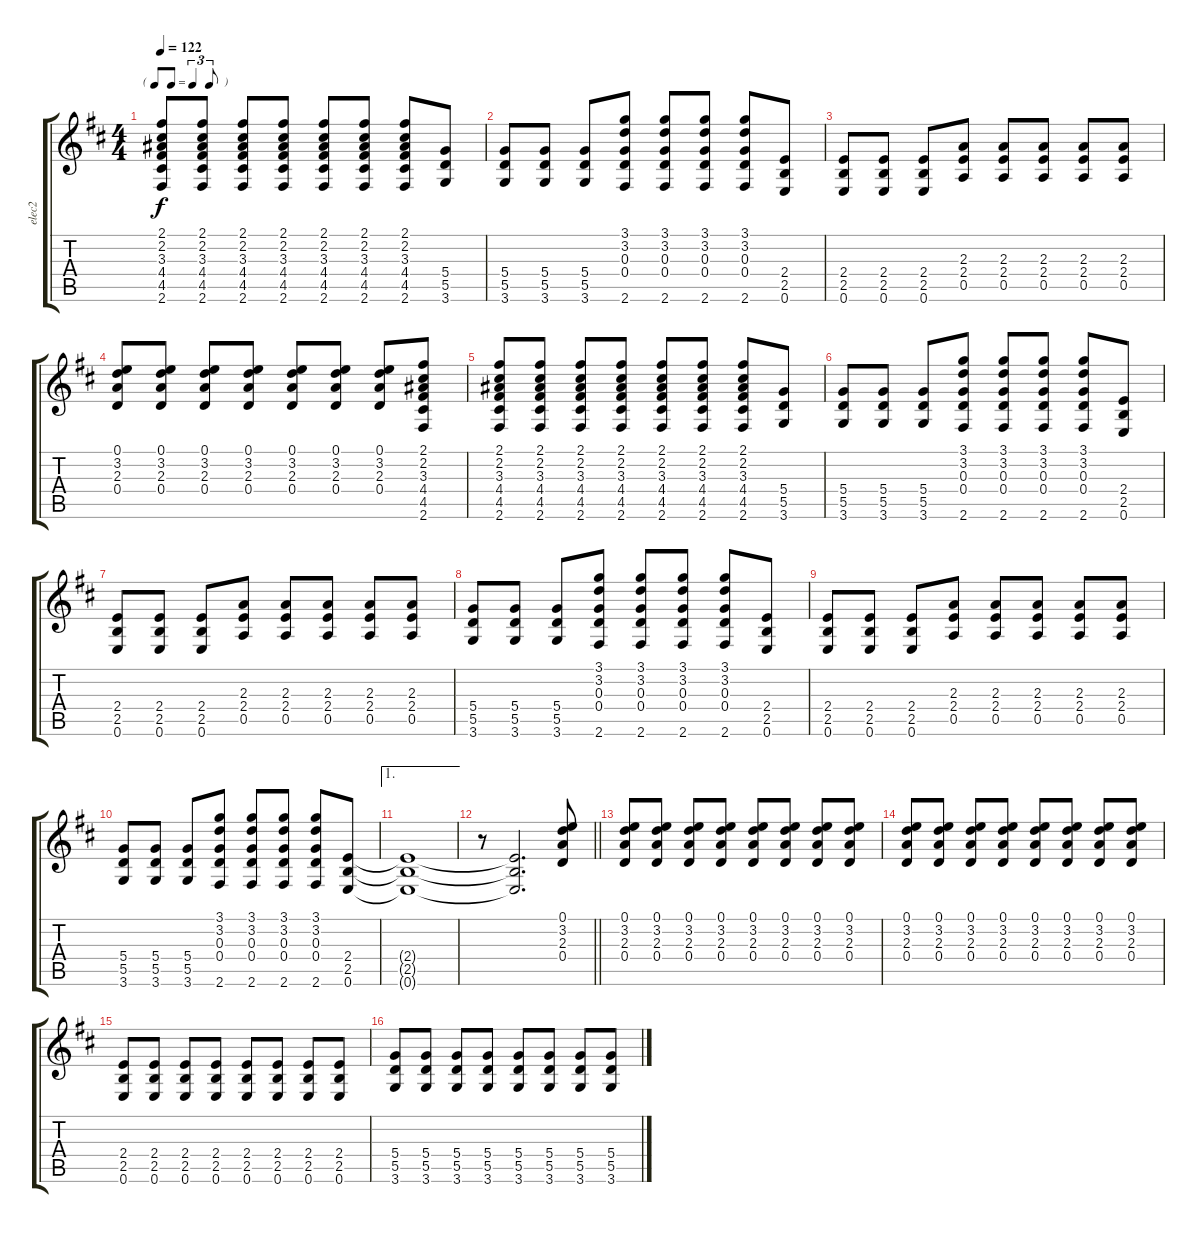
\track ("elec2" "elec2") {instrument distortionguitar}
\staff {score tabs}
\tuning (E4 B3 G3 D3 A2 E2) {hide}
\ts (4 4)
\tf triplet8th
\tempo 122
\clef g2
\ks d
(2.1 2.2 3.3 4.4 4.5 2.6).8{dy f} (2.1 2.2 3.3 4.4 4.5 2.6).8 (2.1 2.2 3.3 4.4 4.5 2.6).8 (2.1 2.2 3.3 4.4 4.5 2.6).8 (2.1 2.2 3.3 4.4 4.5 2.6).8 (2.1 2.2 3.3 4.4 4.5 2.6).8 (2.1 2.2 3.3 4.4 4.5 2.6).8 (5.4 5.5 3.6).8 |
(5.4 5.5 3.6).8 (5.4 5.5 3.6).8 (5.4 5.5 3.6).8 (3.1 3.2 0.3 0.4 2.6).8 (3.1 3.2 0.3 0.4 2.6).8 (3.1 3.2 0.3 0.4 2.6).8 (3.1 3.2 0.3 0.4 2.6).8 (2.4 2.5 0.6).8 |
(2.4 2.5 0.6).8 (2.4 2.5 0.6).8 (2.4 2.5 0.6).8 (2.3 2.4 0.5).8 (2.3 2.4 0.5).8 (2.3 2.4 0.5).8 (2.3 2.4 0.5).8 (2.3 2.4 0.5).8 |
(0.1 3.2 2.3 0.4).8 (0.1 3.2 2.3 0.4).8 (0.1 3.2 2.3 0.4).8 (0.1 3.2 2.3 0.4).8 (0.1 3.2 2.3 0.4).8 (0.1 3.2 2.3 0.4).8 (0.1 3.2 2.3 0.4).8 (2.1 2.2 3.3 4.4 4.5 2.6).8 |
(2.1 2.2 3.3 4.4 4.5 2.6).8 (2.1 2.2 3.3 4.4 4.5 2.6).8 (2.1 2.2 3.3 4.4 4.5 2.6).8 (2.1 2.2 3.3 4.4 4.5 2.6).8 (2.1 2.2 3.3 4.4 4.5 2.6).8 (2.1 2.2 3.3 4.4 4.5 2.6).8 (2.1 2.2 3.3 4.4 4.5 2.6).8 (5.4 5.5 3.6).8 |
(5.4 5.5 3.6).8 (5.4 5.5 3.6).8 (5.4 5.5 3.6).8 (3.1 3.2 0.3 0.4 2.6).8 (3.1 3.2 0.3 0.4 2.6).8 (3.1 3.2 0.3 0.4 2.6).8 (3.1 3.2 0.3 0.4 2.6).8 (2.4 2.5 0.6).8 |
(2.4 2.5 0.6).8 (2.4 2.5 0.6).8 (2.4 2.5 0.6).8 (2.3 2.4 0.5).8 (2.3 2.4 0.5).8 (2.3 2.4 0.5).8 (2.3 2.4 0.5).8 (2.3 2.4 0.5).8 |
(5.4 5.5 3.6).8 (5.4 5.5 3.6).8 (5.4 5.5 3.6).8 (3.1 3.2 0.3 0.4 2.6).8 (3.1 3.2 0.3 0.4 2.6).8 (3.1 3.2 0.3 0.4 2.6).8 (3.1 3.2 0.3 0.4 2.6).8 (2.4 2.5 0.6).8 |
(2.4 2.5 0.6).8 (2.4 2.5 0.6).8 (2.4 2.5 0.6).8 (2.3 2.4 0.5).8 (2.3 2.4 0.5).8 (2.3 2.4 0.5).8 (2.3 2.4 0.5).8 (2.3 2.4 0.5).8 |
(5.4 5.5 3.6).8 (5.4 5.5 3.6).8 (5.4 5.5 3.6).8 (3.1 3.2 0.3 0.4 2.6).8 (3.1 3.2 0.3 0.4 2.6).8 (3.1 3.2 0.3 0.4 2.6).8 (3.1 3.2 0.3 0.4 2.6).8 (2.4 2.5 0.6).8 |
\ae 1
(2.4{t} 2.5{t} 0.6{t}).1 |
\barLineRight lightlight
r.8 (2.4{t} 2.5{t} 0.6{t}).2{d} (0.1 3.2 2.3 0.4).8 |
(0.1 3.2 2.3 0.4).8 (0.1 3.2 2.3 0.4).8 (0.1 3.2 2.3 0.4).8 (0.1 3.2 2.3 0.4).8 (0.1 3.2 2.3 0.4).8 (0.1 3.2 2.3 0.4).8 (0.1 3.2 2.3 0.4).8 (0.1 3.2 2.3 0.4).8 |
(0.1 3.2 2.3 0.4).8 (0.1 3.2 2.3 0.4).8 (0.1 3.2 2.3 0.4).8 (0.1 3.2 2.3 0.4).8 (0.1 3.2 2.3 0.4).8 (0.1 3.2 2.3 0.4).8 (0.1 3.2 2.3 0.4).8 (0.1 3.2 2.3 0.4).8 |
(2.4 2.5 0.6).8 (2.4 2.5 0.6).8 (2.4 2.5 0.6).8 (2.4 2.5 0.6).8 (2.4 2.5 0.6).8 (2.4 2.5 0.6).8 (2.4 2.5 0.6).8 (2.4 2.5 0.6).8 |
(5.4 5.5 3.6).8 (5.4 5.5 3.6).8 (5.4 5.5 3.6).8 (5.4 5.5 3.6).8 (5.4 5.5 3.6).8 (5.4 5.5 3.6).8 (5.4 5.5 3.6).8 (5.4 5.5 3.6).8
